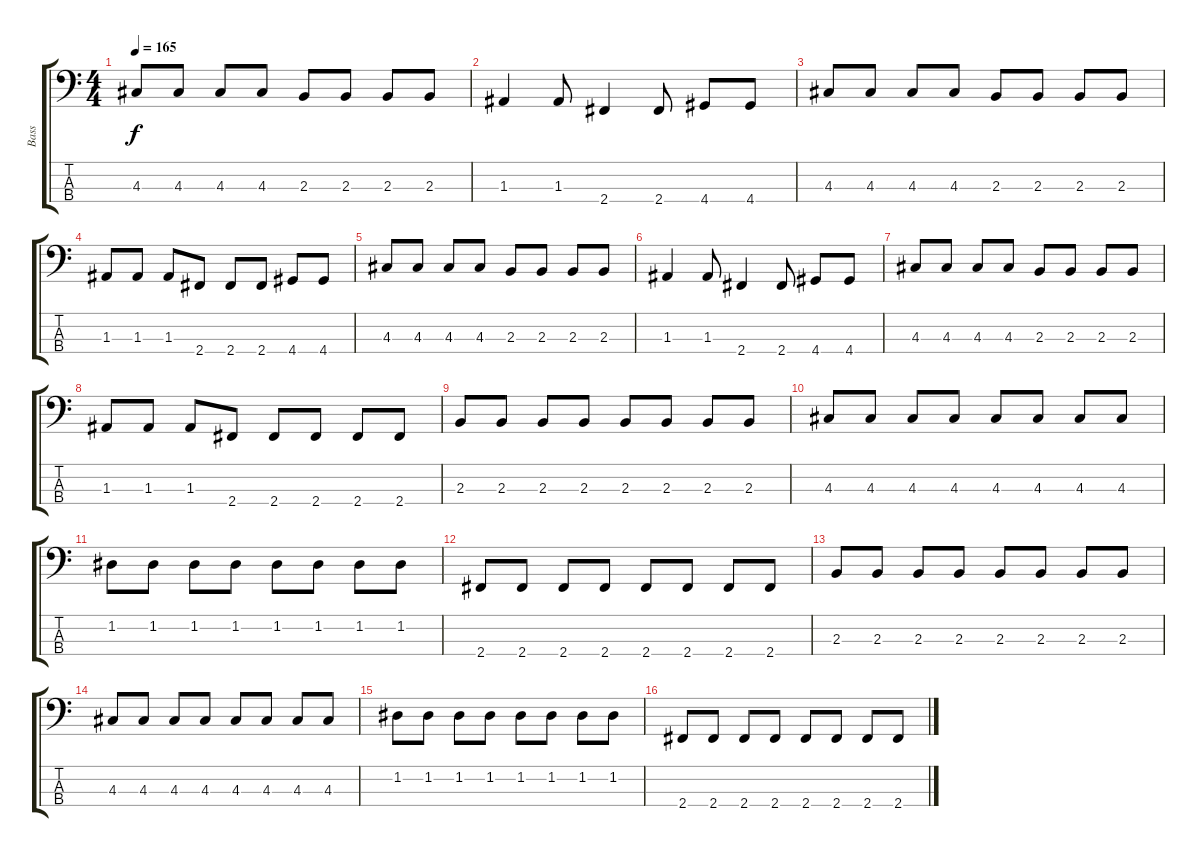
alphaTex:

\track ("Bass" "Bass") {instrument electricbasspick}
\staff {score tabs}
\tuning (G2 D2 A1 E1) {hide}
\ts (4 4)
\tempo 165
\clef f4
\ks c
4.3.8{dy f} 4.3.8 4.3.8 4.3.8 2.3.8 2.3.8 2.3.8 2.3.8 |
1.3.4 1.3.8 2.4.4 2.4.8 4.4.8 4.4.8 |
4.3.8 4.3.8 4.3.8 4.3.8 2.3.8 2.3.8 2.3.8 2.3.8 |
1.3.8 1.3.8 1.3.8 2.4.8 2.4.8 2.4.8 4.4.8 4.4.8 |
4.3.8 4.3.8 4.3.8 4.3.8 2.3.8 2.3.8 2.3.8 2.3.8 |
1.3.4 1.3.8 2.4.4 2.4.8 4.4.8 4.4.8 |
4.3.8 4.3.8 4.3.8 4.3.8 2.3.8 2.3.8 2.3.8 2.3.8 |
1.3.8 1.3.8 1.3.8 2.4.8 2.4.8 2.4.8 2.4.8 2.4.8 |
2.3.8 2.3.8 2.3.8 2.3.8 2.3.8 2.3.8 2.3.8 2.3.8 |
4.3.8 4.3.8 4.3.8 4.3.8 4.3.8 4.3.8 4.3.8 4.3.8 |
1.2.8 1.2.8 1.2.8 1.2.8 1.2.8 1.2.8 1.2.8 1.2.8 |
2.4.8 2.4.8 2.4.8 2.4.8 2.4.8 2.4.8 2.4.8 2.4.8 |
2.3.8 2.3.8 2.3.8 2.3.8 2.3.8 2.3.8 2.3.8 2.3.8 |
4.3.8 4.3.8 4.3.8 4.3.8 4.3.8 4.3.8 4.3.8 4.3.8 |
1.2.8 1.2.8 1.2.8 1.2.8 1.2.8 1.2.8 1.2.8 1.2.8 |
2.4.8 2.4.8 2.4.8 2.4.8 2.4.8 2.4.8 2.4.8 2.4.8
